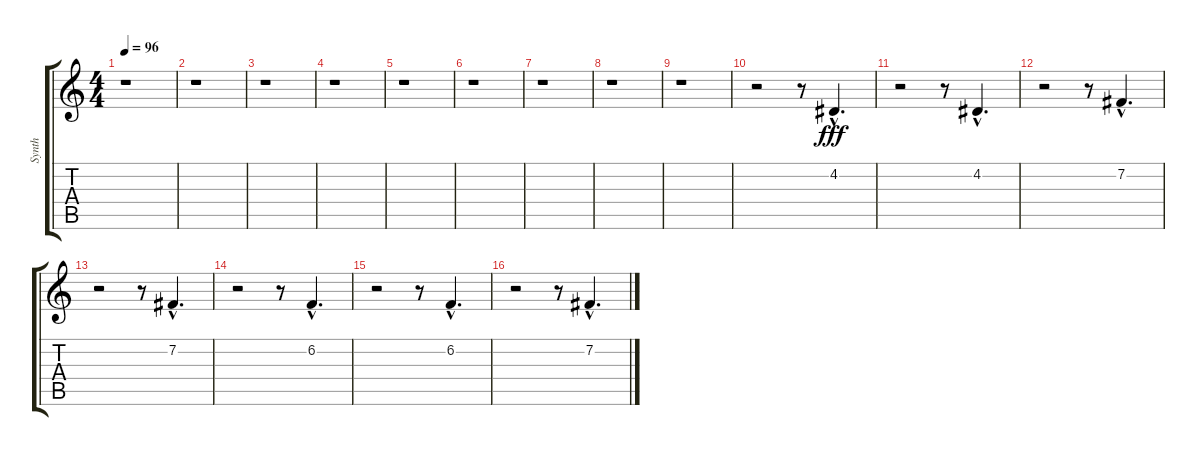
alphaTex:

\track ("Synth" "Synth") {instrument lead6voice}
\staff {score tabs}
\tuning (E4 B3 G3 D3 A2 E2) {hide}
\ts (4 4)
\tempo 96
\clef g2
\ks c
r.1{dy fff instrument lead6voice} |
r.1 |
r.1 |
r.1 |
r.1 |
r.1 |
r.1 |
r.1 |
r.1 |
r.2 r.8 4.2{hac}.4{d} |
r.2 r.8 4.2{hac}.4{d} |
r.2 r.8 7.2{hac}.4{d} |
r.2 r.8 7.2{hac}.4{d} |
r.2 r.8 6.2{hac}.4{d} |
r.2 r.8 6.2{hac}.4{d} |
r.2 r.8 7.2{hac}.4{d}
